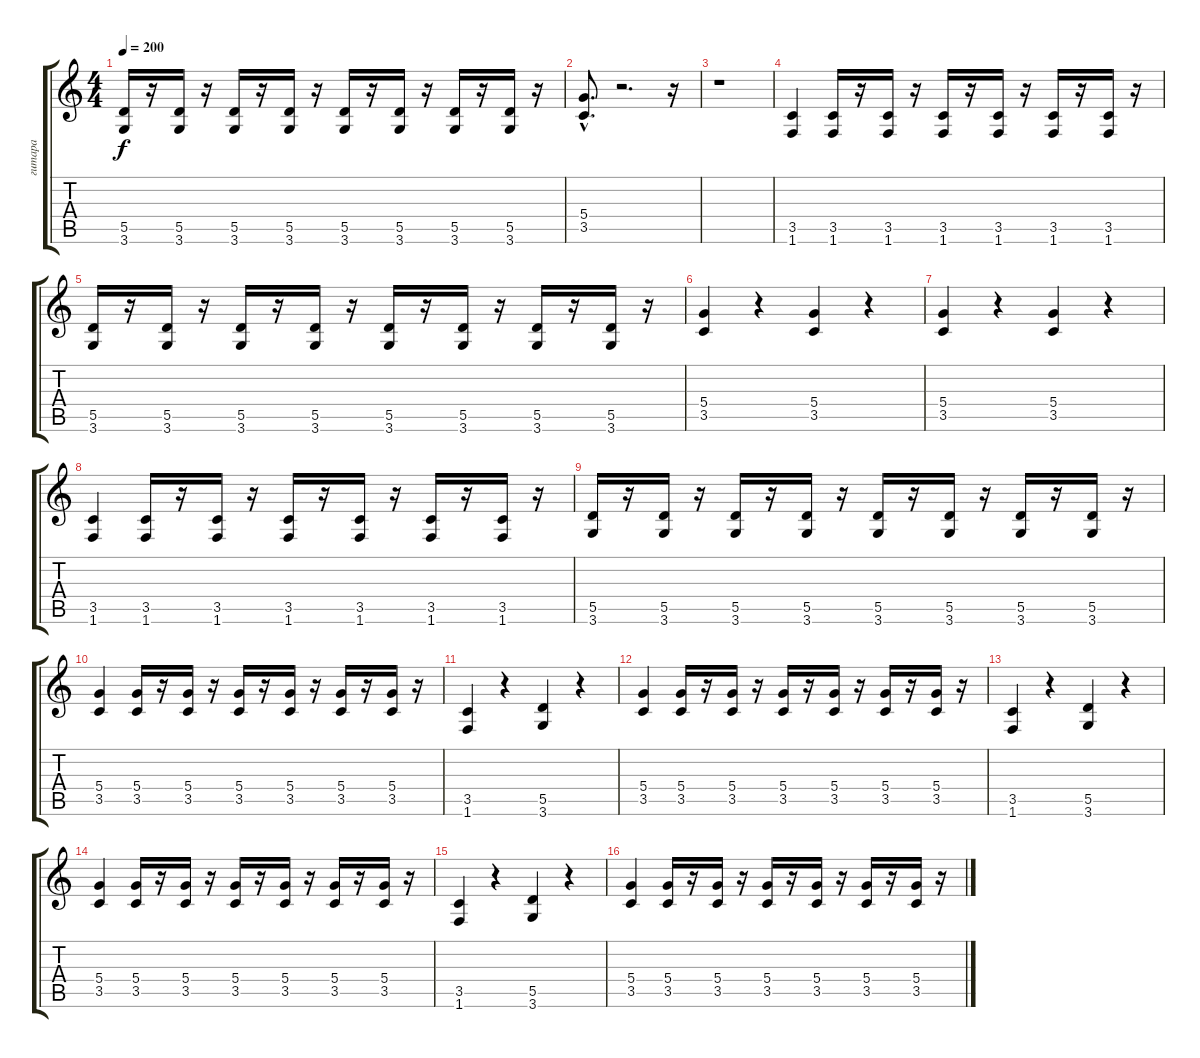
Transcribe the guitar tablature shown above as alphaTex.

\track ("гитара" "гитара") {instrument overdrivenguitar}
\staff {score tabs}
\tuning (E4 B3 G3 D3 A2 E2) {hide}
\ts (4 4)
\tempo 200
\clef g2
\ks c
(5.5 3.6).16{dy f} r.16 (5.5 3.6).16 r.16 (5.5 3.6).16 r.16 (5.5 3.6).16 r.16 (5.5 3.6).16 r.16 (5.5 3.6).16 r.16 (5.5 3.6).16 r.16 (5.5 3.6).16 r.16 |
(5.4{hac} 3.5{hac}).8{d} r.2{d} r.16 |
r.1 |
(3.5 1.6).4 (3.5 1.6).16 r.16 (3.5 1.6).16 r.16 (3.5 1.6).16 r.16 (3.5 1.6).16 r.16 (3.5 1.6).16 r.16 (3.5 1.6).16 r.16 |
(5.5 3.6).16 r.16 (5.5 3.6).16 r.16 (5.5 3.6).16 r.16 (5.5 3.6).16 r.16 (5.5 3.6).16 r.16 (5.5 3.6).16 r.16 (5.5 3.6).16 r.16 (5.5 3.6).16 r.16 |
(5.4 3.5).4 r.4 (5.4 3.5).4 r.4 |
(5.4 3.5).4 r.4 (5.4 3.5).4 r.4 |
(3.5 1.6).4 (3.5 1.6).16 r.16 (3.5 1.6).16 r.16 (3.5 1.6).16 r.16 (3.5 1.6).16 r.16 (3.5 1.6).16 r.16 (3.5 1.6).16 r.16 |
(5.5 3.6).16 r.16 (5.5 3.6).16 r.16 (5.5 3.6).16 r.16 (5.5 3.6).16 r.16 (5.5 3.6).16 r.16 (5.5 3.6).16 r.16 (5.5 3.6).16 r.16 (5.5 3.6).16 r.16 |
(5.4 3.5).4 (5.4 3.5).16 r.16 (5.4 3.5).16 r.16 (5.4 3.5).16 r.16 (5.4 3.5).16 r.16 (5.4 3.5).16 r.16 (5.4 3.5).16 r.16 |
(3.5 1.6).4 r.4 (5.5 3.6).4 r.4 |
(5.4 3.5).4 (5.4 3.5).16 r.16 (5.4 3.5).16 r.16 (5.4 3.5).16 r.16 (5.4 3.5).16 r.16 (5.4 3.5).16 r.16 (5.4 3.5).16 r.16 |
(3.5 1.6).4 r.4 (5.5 3.6).4 r.4 |
(5.4 3.5).4 (5.4 3.5).16 r.16 (5.4 3.5).16 r.16 (5.4 3.5).16 r.16 (5.4 3.5).16 r.16 (5.4 3.5).16 r.16 (5.4 3.5).16 r.16 |
(3.5 1.6).4 r.4 (5.5 3.6).4 r.4 |
(5.4 3.5).4 (5.4 3.5).16 r.16 (5.4 3.5).16 r.16 (5.4 3.5).16 r.16 (5.4 3.5).16 r.16 (5.4 3.5).16 r.16 (5.4 3.5).16 r.16
